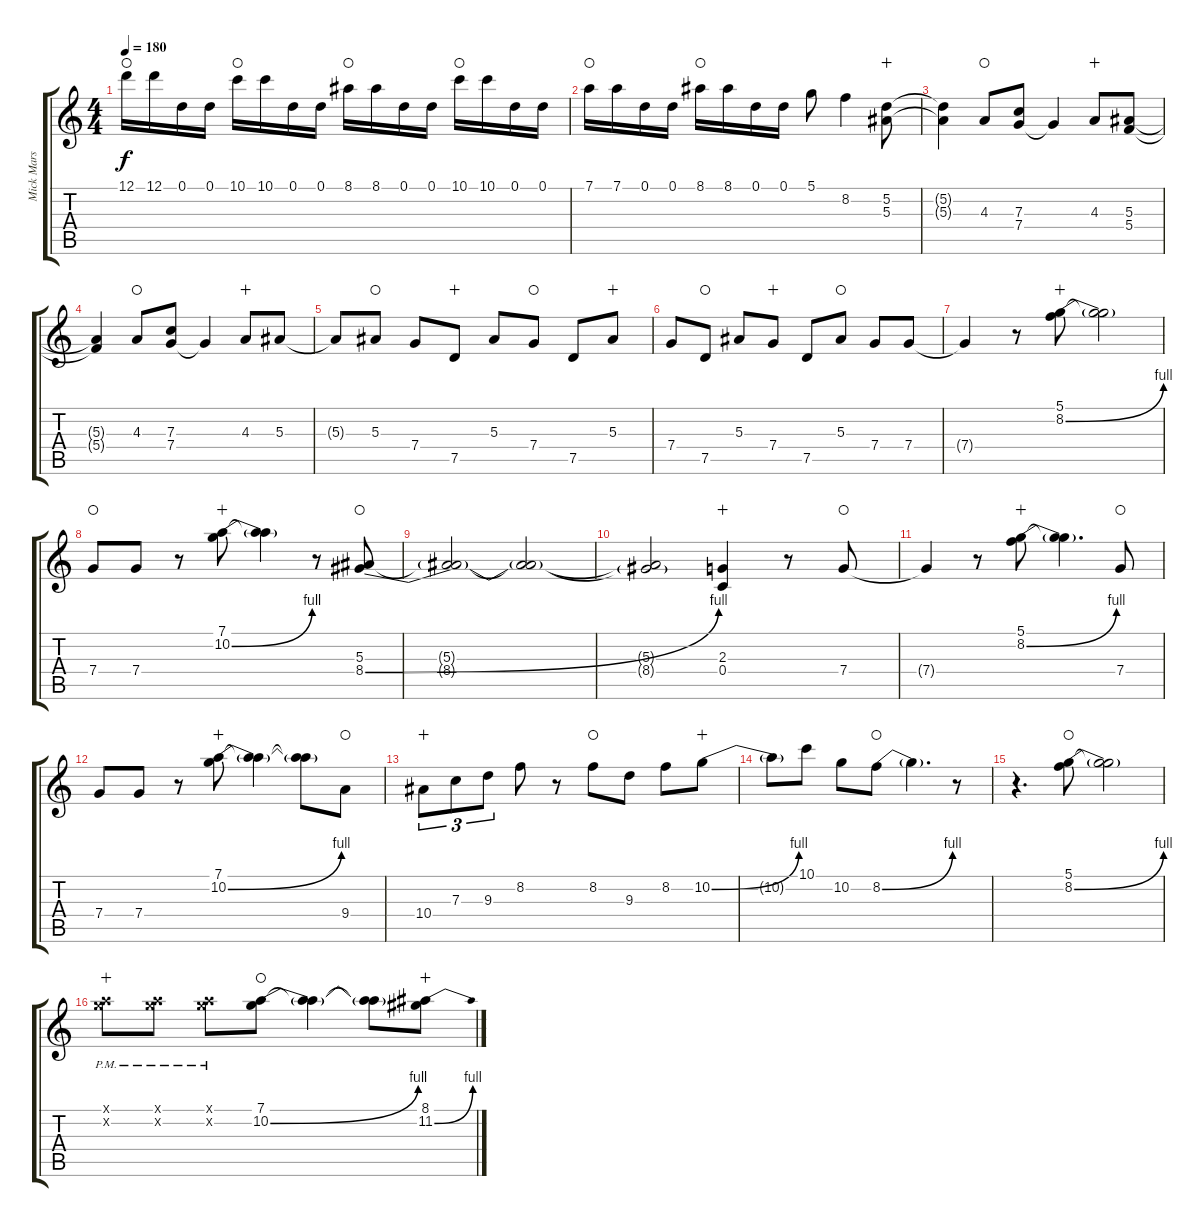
\track ("Mick Mars Lead Guitar w. talk box" "Mick Mars ") {instrument distortionguitar}
\staff {score tabs}
\tuning (D4 A3 F3 C3 G2 D2) {hide}
\ts (4 4)
\tempo 180
\clef g2
\ks c
12.1.16{dy f waho} 12.1.16 0.1.16 0.1.16 10.1.16{waho} 10.1.16 0.1.16 0.1.16 8.1.16{waho} 8.1.16 0.1.16 0.1.16 10.1.16{waho} 10.1.16 0.1.16 0.1.16 |
7.1.16{waho} 7.1.16 0.1.16 0.1.16 8.1.16{waho} 8.1.16 0.1.16 0.1.16 5.1.8 8.2.4 (5.2 5.3).8{wahc} |
(5.2{t} 5.3{t}).4 4.3.8{waho} (7.3 7.4).8 7.4{t}.4 4.3.8{wahc} (5.3 5.4).8 |
(5.3{t} 5.4{t}).4 4.3.8{waho} (7.3 7.4).8 7.4{t}.4 4.3.8{wahc} 5.3.8 |
5.3{t}.8 5.3.8{waho} 7.4.8 7.5.8{wahc} 5.3.8 7.4.8{waho} 7.5.8 5.3.8{wahc} |
7.4.8 7.5.8{waho} 5.3.8 7.4.8{wahc} 7.5.8 5.3.8{waho} 7.4.8 7.4.8 |
7.4{t}.4 r.8 (5.1 8.2{be (bend 0 0 60 4)}).8{wahc} (5.1{t} 8.2{t}).2 |
7.4.8{waho} 7.4.8 r.8 (7.1 10.2{be (bend 0 0 60 4)}).8{wahc} (7.1{t} 10.2{t}).4 r.8 (5.3 8.4{be (bend 0 0 60 4)}).8{waho} |
(5.3{t} 8.4{t}).2 (5.3{t} 8.4{t}).2 |
(5.3{t} 8.4{t}).2 (2.3 0.4).4{wahc} r.8 7.4.8{waho} |
7.4{t}.4 r.8 (5.1 8.2{be (bend 0 0 60 4)}).8{wahc} (5.1{t} 8.2{t}).4{d} 7.4.8{waho} |
7.4.8 7.4.8 r.8 (7.1 10.2{be (bend 0 0 60 4)}).8{wahc} (7.1{t} 10.2{t}).4 (7.1{t} 10.2{t}).8 9.4.8{waho} |
10.4.8{tu (3 2) wahc} 7.3.8{tu (3 2)} 9.3.8{tu (3 2)} 8.2.8 r.8 8.2.8{waho} 9.3.8 8.2.8 10.2{be (bend 0 0 60 4)}.8{wahc} |
10.2{t}.8 10.1.8 10.2.8 8.2{be (bend 0 0 60 4)}.8{waho} 8.2{t}.4{d} r.8 |
r.4{d} (5.1 8.2{be (bend 0 0 60 4)}).8{waho} (5.1{t} 8.2{t}).2 |
(7.1{pm x} 10.2{pm x}).8{wahc} (7.1{pm x} 10.2{pm x}).8 (7.1{pm x} 10.2{pm x}).8 (7.1 10.2{be (bend 0 0 60 4)}).8{waho} (7.1{t} 10.2{t}).4 (7.1{t} 10.2{t}).8 (8.1 11.2{be (bend 0 0 60 4)}).8{wahc}
